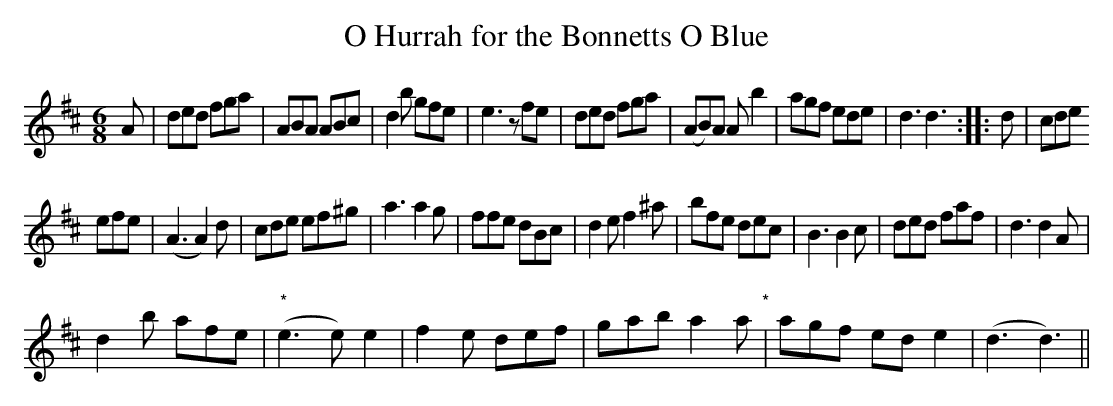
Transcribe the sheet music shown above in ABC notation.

X:1
T:O Hurrah for the Bonnetts O Blue
M:6/8
L:1/8
K:D major
A|ded fga|ABA ABc|d2b gfe|e3zfe|ded fga|(AB)A A b2|agf ede|d3d3:||:d|cde
efe|(A3A2)d|cde ef^g|a3a2g|ffe dBc|d2ef2^a|bfe dec|B3B2c|ded faf|d3d2A|
d2b afe|"*"(e3e)e2|f2e def|gab a2a"*"|agf ed e2|(d3d3)||
